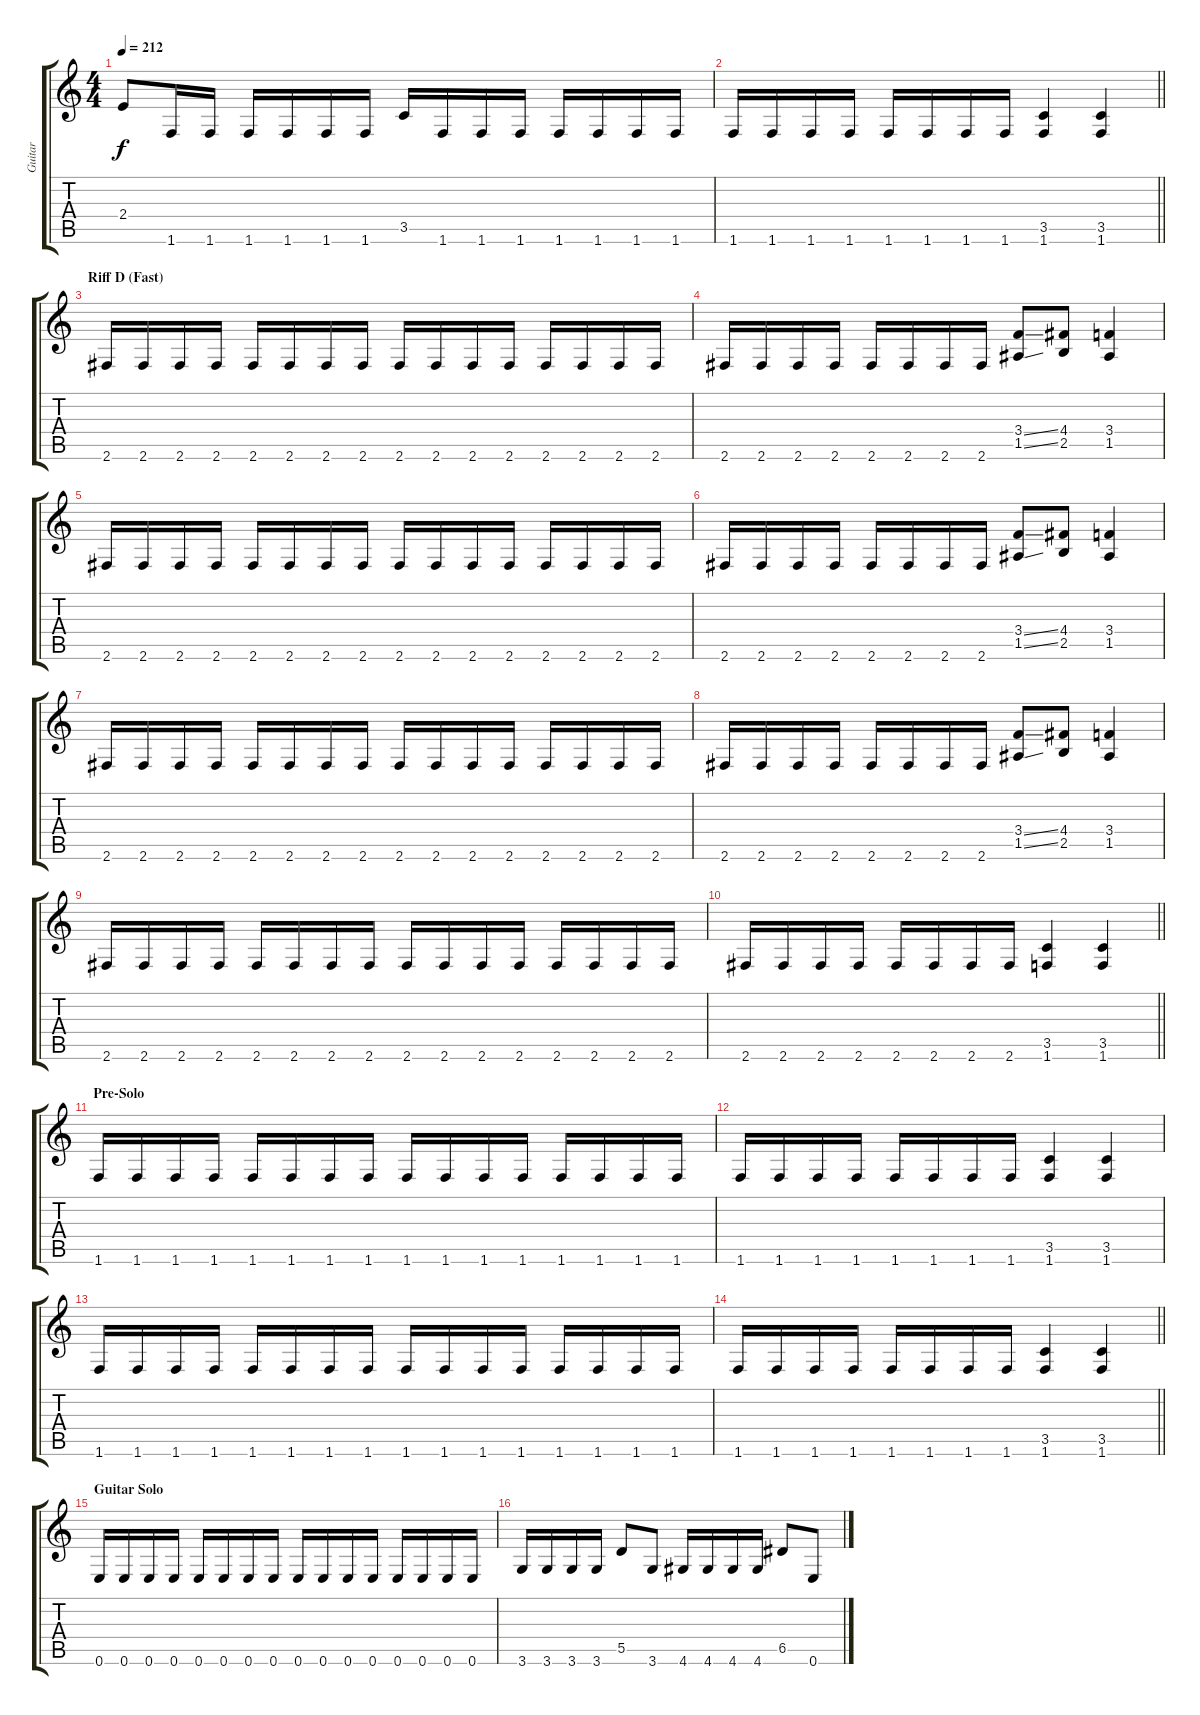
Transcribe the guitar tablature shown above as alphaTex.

\track ("Guitar" "Guitar") {instrument distortionguitar}
\staff {score tabs}
\tuning (E4 B3 G3 D3 A2 E2) {hide}
\ts (4 4)
\tempo 212
\clef g2
\ks c
2.4.8{dy f} 1.6.16 1.6.16 1.6.16 1.6.16 1.6.16 1.6.16 3.5.16 1.6.16 1.6.16 1.6.16 1.6.16 1.6.16 1.6.16 1.6.16 |
\barLineRight lightlight
1.6.16 1.6.16 1.6.16 1.6.16 1.6.16 1.6.16 1.6.16 1.6.16 (3.5 1.6).4 (3.5 1.6).4 |
\section ("" "Riff D (Fast)")
2.6.16{balance 16} 2.6.16 2.6.16 2.6.16 2.6.16 2.6.16 2.6.16 2.6.16 2.6.16 2.6.16 2.6.16 2.6.16 2.6.16 2.6.16 2.6.16 2.6.16 |
2.6.16 2.6.16 2.6.16 2.6.16 2.6.16 2.6.16 2.6.16 2.6.16 (3.4{ss} 1.5{ss}).8 (4.4 2.5).8 (3.4 1.5).4 |
2.6.16 2.6.16 2.6.16 2.6.16 2.6.16 2.6.16 2.6.16 2.6.16 2.6.16 2.6.16 2.6.16 2.6.16 2.6.16 2.6.16 2.6.16 2.6.16 |
2.6.16 2.6.16 2.6.16 2.6.16 2.6.16 2.6.16 2.6.16 2.6.16 (3.4{ss} 1.5{ss}).8 (4.4 2.5).8 (3.4 1.5).4 |
2.6.16 2.6.16 2.6.16 2.6.16 2.6.16 2.6.16 2.6.16 2.6.16 2.6.16 2.6.16 2.6.16 2.6.16 2.6.16 2.6.16 2.6.16 2.6.16 |
2.6.16 2.6.16 2.6.16 2.6.16 2.6.16 2.6.16 2.6.16 2.6.16 (3.4{ss} 1.5{ss}).8 (4.4 2.5).8 (3.4 1.5).4 |
2.6.16 2.6.16 2.6.16 2.6.16 2.6.16 2.6.16 2.6.16 2.6.16 2.6.16 2.6.16 2.6.16 2.6.16 2.6.16 2.6.16 2.6.16 2.6.16 |
\barLineRight lightlight
2.6.16 2.6.16 2.6.16 2.6.16 2.6.16 2.6.16 2.6.16 2.6.16 (3.5 1.6).4 (3.5 1.6).4 |
\section ("" "Pre-Solo")
1.6.16{balance 8} 1.6.16 1.6.16 1.6.16 1.6.16 1.6.16 1.6.16 1.6.16 1.6.16 1.6.16 1.6.16 1.6.16 1.6.16 1.6.16 1.6.16 1.6.16 |
1.6.16 1.6.16 1.6.16 1.6.16 1.6.16 1.6.16 1.6.16 1.6.16 (3.5 1.6).4 (3.5 1.6).4 |
1.6.16 1.6.16 1.6.16 1.6.16 1.6.16 1.6.16 1.6.16 1.6.16 1.6.16 1.6.16 1.6.16 1.6.16 1.6.16 1.6.16 1.6.16 1.6.16 |
\barLineRight lightlight
1.6.16 1.6.16 1.6.16 1.6.16 1.6.16 1.6.16 1.6.16 1.6.16 (3.5 1.6).4 (3.5 1.6).4 |
\section ("" "Guitar Solo")
0.6.16 0.6.16 0.6.16 0.6.16 0.6.16 0.6.16 0.6.16 0.6.16 0.6.16 0.6.16 0.6.16 0.6.16 0.6.16 0.6.16 0.6.16 0.6.16 |
3.6.16 3.6.16 3.6.16 3.6.16 5.5.8 3.6.8 4.6.16 4.6.16 4.6.16 4.6.16 6.5.8 0.6.8
